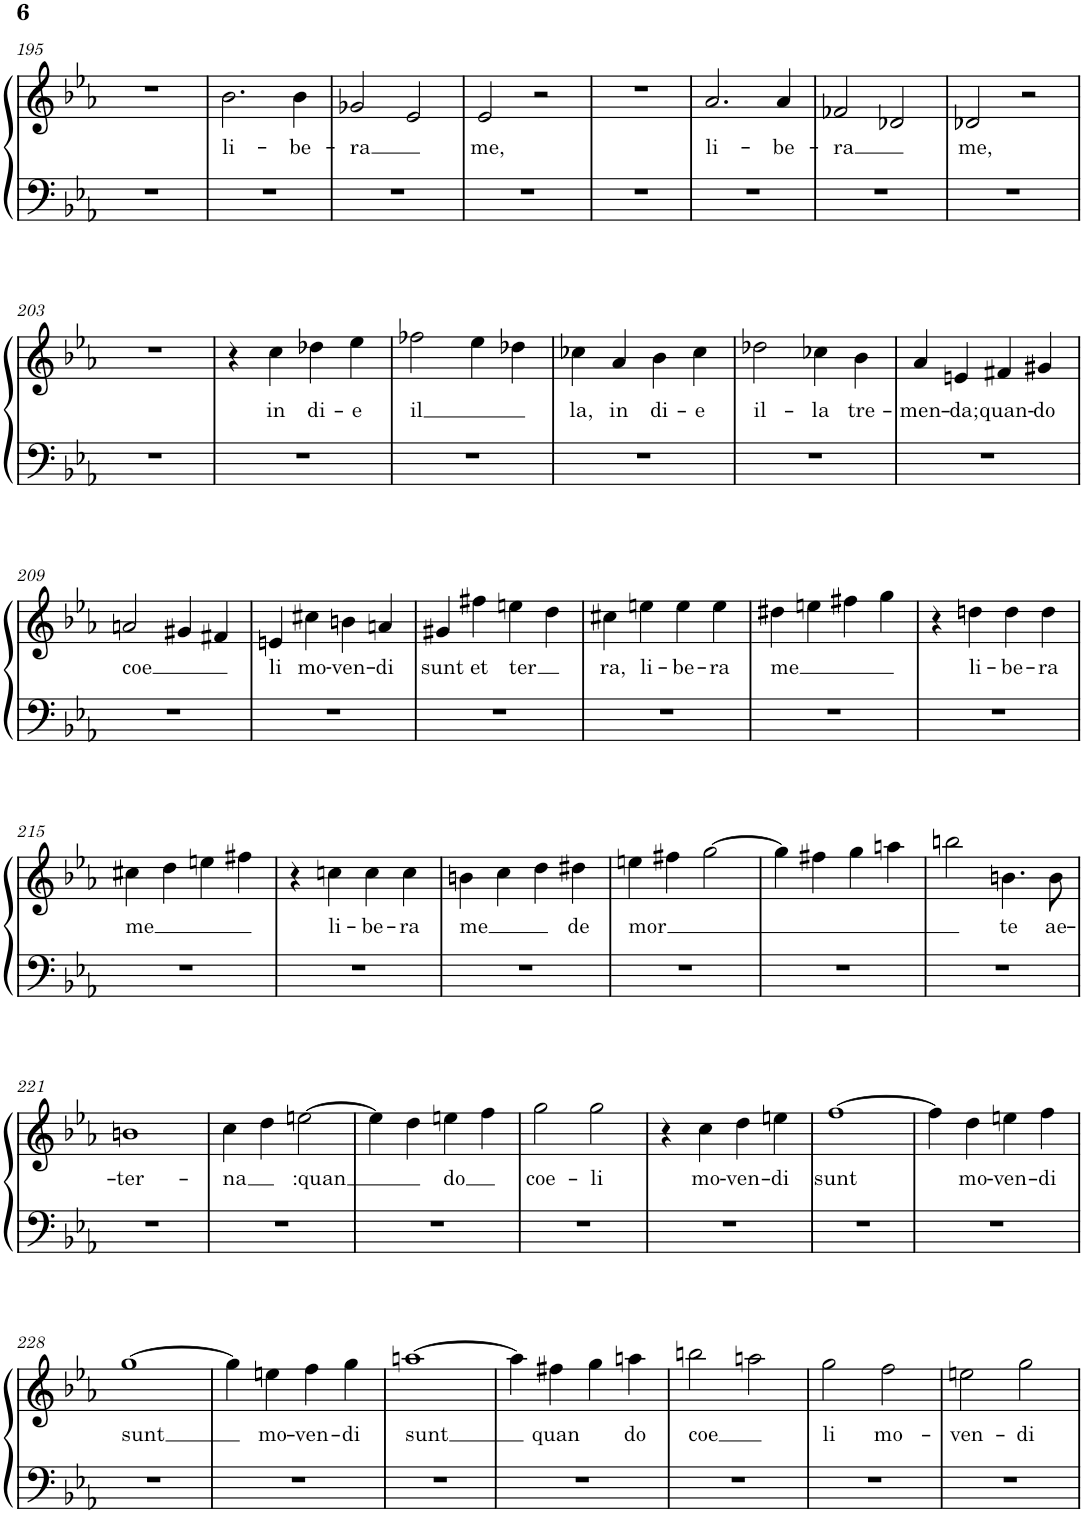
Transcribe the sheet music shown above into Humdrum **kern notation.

**kern	**kern	**text
*part1	*part1	*part1
*staff2	*staff1	*staff1
*I"Piano	*	*
*I'Pno.	*	*
!!LO:PB:g=z
*clefF4	*clefG2	*
*k[b-e-a-]	*k[b-e-a-]	*
*M2/2	*M2/2	*
*met(c|)	*met(c|)	*
=195	=195	=195
1r	1r	.
=196	=196	=196
!	!	!LO:LY:b
1r	2.b-\	li-
!	!	!LO:LY:b
.	4b-\	-be-
=197	=197	=197
!	!	!LO:LY:b
1r	2g-X/	-ra
.	2e-/	.
=198	=198	=198
!	!	!LO:LY:b
1r	2e-/	me,
.	2r	.
=199	=199	=199
1r	1r	.
=200	=200	=200
!	!	!LO:LY:b
1r	2.a-/	li-
!	!	!LO:LY:b
.	4a-/	-be-
=201	=201	=201
!	!	!LO:LY:b
1r	2f-X/	-ra
.	2d-X/	.
=202	=202	=202
!	!	!LO:LY:b
1r	2d-X/	me,
.	2r	.
!!LO:LB:g=z
=203	=203	=203
1r	1r	.
=204	=204	=204
1r	4r	.
!	!	!LO:LY:b
.	4cc\	in
!	!	!LO:LY:b
.	4dd-X\	di-
!	!	!LO:LY:b
.	4ee-\	-e
=205	=205	=205
!	!	!LO:LY:b
1r	2ff-X\	il
.	4ee-\	.
.	4dd-X\	.
=206	=206	=206
!	!	!LO:LY:b
1r	4cc-X\	la,
!	!	!LO:LY:b
.	4a-/	in
!	!	!LO:LY:b
.	4b-\	di-
!	!	!LO:LY:b
.	4cc-\	-e
=207	=207	=207
!	!	!LO:LY:b
1r	2dd-X\	il-
!	!	!LO:LY:b
.	4cc-X\	-la
!	!	!LO:LY:b
.	4b-\	tre-
=208	=208	=208
!	!	!LO:LY:b
1r	4a-/	-men-
!	!	!LO:LY:b
.	4en/	-da;
!	!	!LO:LY:b
.	4f#X/	quan-
!	!	!LO:LY:b
.	4g#X/	-do
!!LO:LB:g=z
=209	=209	=209
!	!	!LO:LY:b
1r	2an/	coe
.	4g#X/	.
.	4f#X/	.
=210	=210	=210
!	!	!LO:LY:b
1r	4en/	li
!	!	!LO:LY:b
.	4cc#X\	mo-
!	!	!LO:LY:b
.	4bn\	-ven-
!	!	!LO:LY:b
.	4an/	-di
=211	=211	=211
!	!	!LO:LY:b
1r	4g#X/	sunt
!	!	!LO:LY:b
.	4ff#X\	et
!	!	!LO:LY:b
.	4een\	ter
.	4dd\	.
=212	=212	=212
!	!	!LO:LY:b
1r	4cc#X\	ra,
!	!	!LO:LY:b
.	4een\	li-
!	!	!LO:LY:b
.	4ee\	-be-
!	!	!LO:LY:b
.	4ee\	-ra
=213	=213	=213
!	!	!LO:LY:b
1r	4dd#X\	me
.	4een\	.
.	4ff#X\	.
.	4gg\	.
=214	=214	=214
1r	4r	.
!	!	!LO:LY:b
.	4ddn\	li-
!	!	!LO:LY:b
.	4dd\	-be-
!	!	!LO:LY:b
.	4dd\	-ra
!!LO:LB:g=z
=215	=215	=215
!	!	!LO:LY:b
1r	4cc#X\	me
.	4dd\	.
.	4een\	.
.	4ff#X\	.
=216	=216	=216
1r	4r	.
!	!	!LO:LY:b
.	4ccn\	li-
!	!	!LO:LY:b
.	4cc\	-be-
!	!	!LO:LY:b
.	4cc\	-ra
=217	=217	=217
!	!	!LO:LY:b
1r	4bn\	me
.	4cc\	.
.	4dd\	.
!	!	!LO:LY:b
.	4dd#X\	de
=218	=218	=218
!	!	!LO:LY:b
1r	4een\	mor
.	4ff#X\	.
.	[2gg\	.
=219	=219	=219
1r	4gg\]	.
.	4ff#X\	.
.	4gg\	.
.	4aan\	.
=220	=220	=220
1r	2bbn\	.
!	!	!LO:LY:b
.	4.bn\	te
!	!	!LO:LY:b
.	8b\	ae-
!!LO:LB:g=z
=221	=221	=221
!	!	!LO:LY:b
1r	1bn	-ter-
=222	=222	=222
!	!	!LO:LY:b
1r	4cc\	-na
.	4dd\	.
!	!	!LO:LY:b
.	[2een\	:quan
=223	=223	=223
1r	4ee\]	.
.	4dd\	.
!	!	!LO:LY:b
.	4een\	do
.	4ff\	.
=224	=224	=224
!	!	!LO:LY:b
1r	2gg\	coe-
!	!	!LO:LY:b
.	2gg\	-li
=225	=225	=225
1r	4r	.
!	!	!LO:LY:b
.	4cc\	mo-
!	!	!LO:LY:b
.	4dd\	-ven-
!	!	!LO:LY:b
.	4een\	-di
=226	=226	=226
!	!	!LO:LY:b
1r	[1ff	sunt
=227	=227	=227
1r	4ff\]	.
!	!	!LO:LY:b
.	4dd\	mo-
!	!	!LO:LY:b
.	4een\	-ven-
!	!	!LO:LY:b
.	4ff\	-di
!!LO:LB:g=z
=228	=228	=228
!	!	!LO:LY:b
1r	[1gg	sunt
=229	=229	=229
1r	4gg\]	.
!	!	!LO:LY:b
.	4een\	mo-
!	!	!LO:LY:b
.	4ff\	-ven-
!	!	!LO:LY:b
.	4gg\	-di
=230	=230	=230
!	!	!LO:LY:b
1r	[1aan	sunt
=231	=231	=231
1r	4aa\]	.
!	!	!LO:LY:b
.	4ff#X\	quan
.	4gg\	.
!	!	!LO:LY:b
.	4aan\	do
=232	=232	=232
!	!	!LO:LY:b
1r	2bbn\	-coe
.	2aan\	.
=233	=233	=233
!	!	!LO:LY:b
1r	2gg\	li
!	!	!LO:LY:b
.	2ff\	mo-
=234	=234	=234
!	!	!LO:LY:b
1r	2een\	-ven-
!	!	!LO:LY:b
.	2gg\	-di
=	=	=
*-	*-	*-
